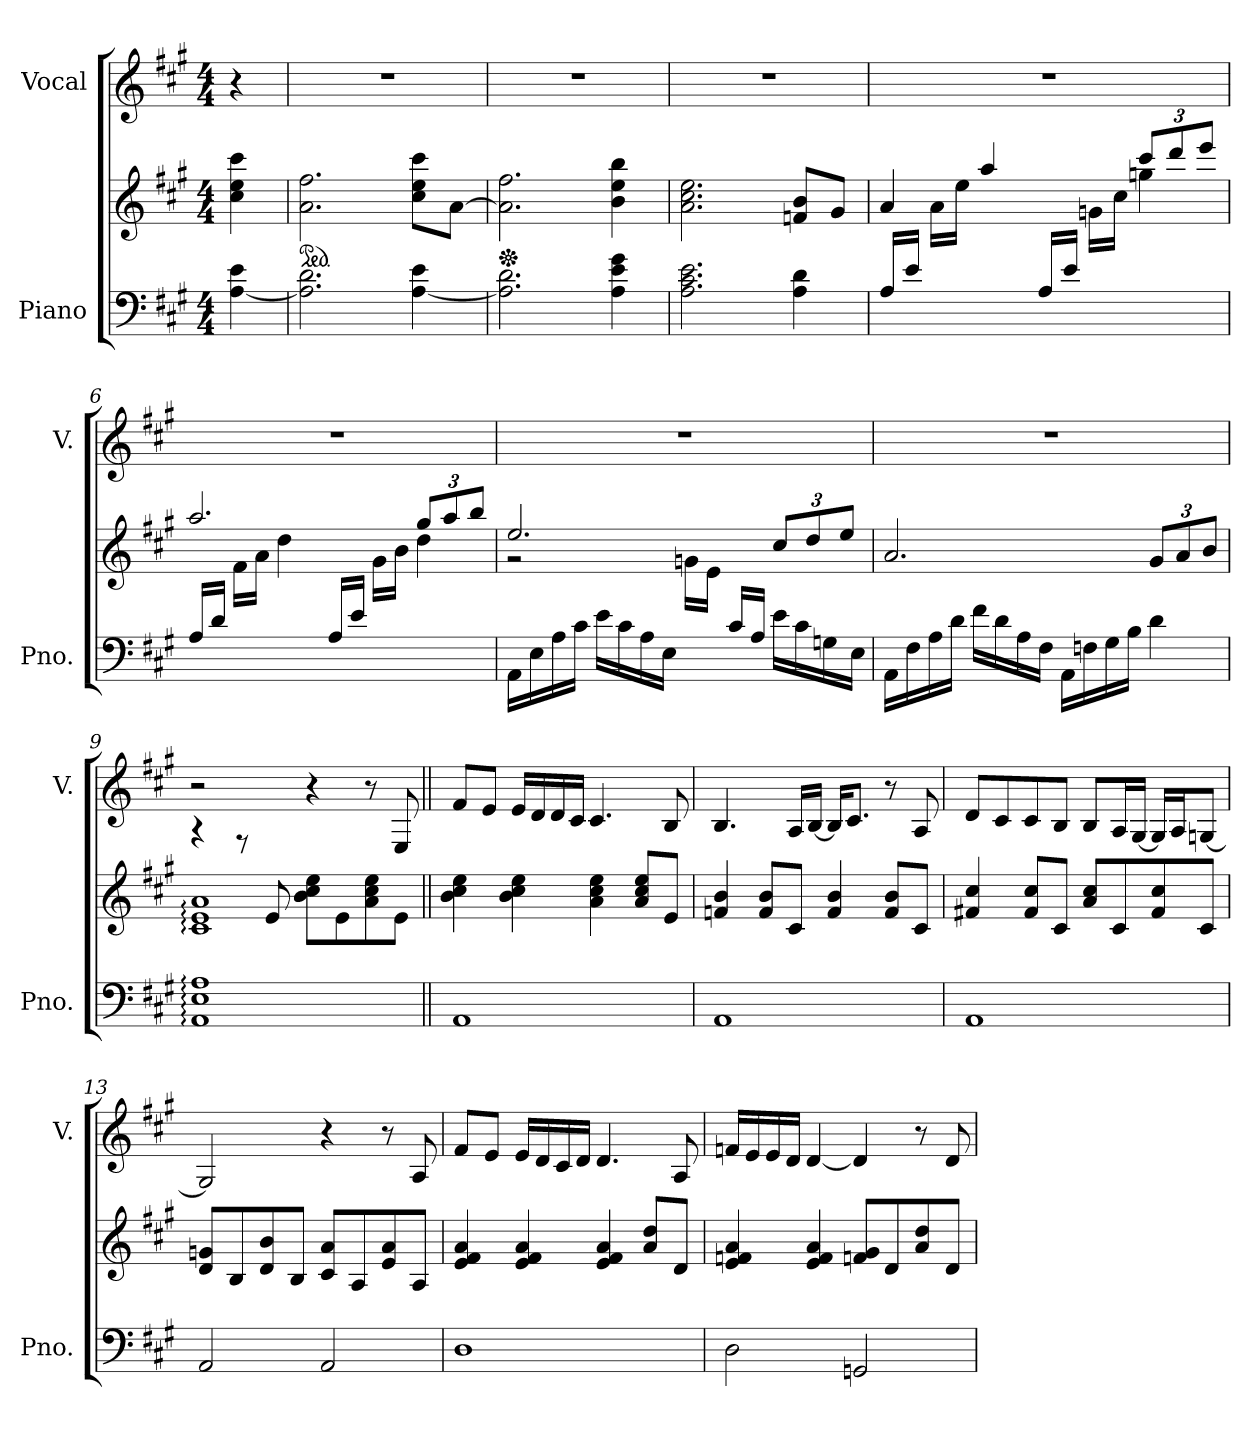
**kern	**kern	**dynam	**kern
*part2	*part2	*part2	*part1
*staff3	*staff2	*staff2/3	*staff1
*I"Piano	*	*	*I"Vocal
*I'Pno.	*	*	*I'V.
*clefF4	*clefG2	*	*clefG2
*k[f#c#g#]	*k[f#c#g#]	*	*k[f#c#g#]
*M4/4	*M4/4	*	*M4/4
*MM72	*MM72	*	*MM72
=1	=1	=1	=1
[4A\ 4e\	4cc#\ 4ee\ 4ccc#\	.	4r
=2	=2	=2	=2
*	*ped	*	*
2.A\] 2.d\	2.a\ 2.ff#\	.	1r
[4A\ 4e\	8cc#\ 8ee\ 8ccc#\L	.	.
.	[8a\J	.	.
=3	=3	=3	=3
*	*Xped	*	*
2.A\] 2.d\	2.a\] 2.ff#\	.	1r
4A\ 4e\ 4g#\	4b\ 4ee\ 4bb\	.	.
=4	=4	=4	=4
2.A\ 2.c#\ 2.e\	2.a\ 2.cc#\ 2.ee\	.	1r
4A\ 4d\	8fn/ 8b/L	.	.
.	8g#/J	.	.
=5	=5	=5	=5
*	*^	*	*
16A/LL	8ryy	4a/	.	1r
16e/JJ	.	.	.	.
16ryy	16a\LL	.	.	.
16ryy	16ee\JJ	.	.	.
4ryy	4aa/	2ryy	.	.
16A/LL	16ryy	.	.	.
16e/JJ	16ryy	.	.	.
8ryy	16gn\LL	.	.	.
.	16cc#\JJ	.	.	.
*	*Xbrackettup	*	*	*
4ryy	12ccc#/L	4ggn\	.	.
.	12ddd/	.	.	.
.	12eee/J	.	.	.
!!LO:LB:g=z
=6	=6	=6	=6	=6
16A/LL	2.aa/	8ryy	.	1r
16d/JJ	.	.	.	.
8ryy	.	16f#\LL	.	.
.	.	16a\JJ	.	.
4ryy	.	4dd\	.	.
16A/LL	.	8ryy	.	.
16e/JJ	.	.	.	.
8ryy	.	16g#\LL	.	.
.	.	16b\JJ	.	.
4ryy	12gg#/L	4dd\	.	.
.	12aa/	.	.	.
.	12bb/J	.	.	.
=7	=7	=7	=7	=7
16AA\LL	2.ee/	2r	.	1r
16E\	.	.	.	.
16A\	.	.	.	.
16c#\JJ	.	.	.	.
16e\LL	.	.	.	.
16c#\	.	.	.	.
16A\	.	.	.	.
16E\JJ	.	.	.	.
8ryy	.	16gn\LL	.	.
.	.	16e\JJ	.	.
16c#/LL	.	4.ryy	.	.
16A/JJ	.	.	.	.
16e\LL	12cc#/L	.	.	.
16c#\	.	.	.	.
.	12dd/	.	.	.
16Gn\	.	.	.	.
.	12ee/J	.	.	.
16E\JJ	.	.	.	.
*	*v	*v	*	*
!!LO:LB:g=z
=8	=8	=8	=8
16AA\LL	2.a/	.	1r
16F#\	.	.	.
16A\	.	.	.
16d\JJ	.	.	.
16f#\LL	.	.	.
16d\	.	.	.
16A\	.	.	.
16F#\JJ	.	.	.
16AA\LL	.	.	.
16Fn\	.	.	.
16G#\	.	.	.
16B\JJ	.	.	.
4d\	12g#/L	.	.
.	12a/	.	.
.	12b/J	.	.
=9	=9	=9	=9
*	*	*	*MM72
*	*^	*	*
1AA: 1E: 1A:	1c#: 1e: 1a:	4rggg	.	2r
.	.	8reee	.	.
.	.	8e/	.	.
!	!	!	!LO:DY:b	!
!	!	!	!LO:DY:n=1:b	!
!	!	!	!LO:DY:n=2:b	!
.	.	8b\ 8cc#\ 8ee\L	mp mp mp	4r
.	.	8e\	.	.
.	.	8a\ 8cc#\ 8ee\	.	8r
.	.	8e\J	.	8E/
*	*v	*v	*	*
=10||	=10||	=10||	=10||
1AA	4b\ 4cc#\ 4ee\	.	8f#/L
.	.	.	8e/J
.	4b\ 4cc#\ 4ee\	.	16e/LL
.	.	.	16d/
.	.	.	16d/
.	.	.	16c#/JJ
.	4a\ 4cc#\ 4ee\	.	4.c#/
.	8a/ 8cc#/ 8ee/L	.	.
.	8e/J	.	8B/
!!LO:PB:g=z
=11	=11	=11	=11
1AA	4fn/ 4b/	.	4.B/
.	8f/ 8b/L	.	.
.	8c#/J	.	16A/LL
.	.	.	[16B/JJ
.	4f/ 4b/	.	16B/KL]
.	.	.	8.c#/J
.	8f/ 8b/L	.	8r
.	8c#/J	.	8A/
=12	=12	=12	=12
1AA	4f#X/ 4cc#/	.	8d/L
.	.	.	8c#/
.	8f#/ 8cc#/L	.	8c#/
.	8c#/J	.	8B/J
.	8a/ 8cc#/L	.	8B/L
.	8c#/	.	16A/L
.	.	.	[16G#/JJ
.	8f#/ 8cc#/	.	16G#/LL]
.	.	.	16A/J
.	8c#/J	.	[8Gn/J
=13	=13	=13	=13
2AA/	8d/ 8gn/L	.	2G/]
.	8B/	.	.
.	8d/ 8b/	.	.
.	8B/J	.	.
2AA/	8c#/ 8a/L	.	4r
.	8A/	.	.
.	8e/ 8a/	.	8r
.	8A/J	.	8A/
!!LO:LB:g=z
=14	=14	=14	=14
1D	4e/ 4f#/ 4a/	.	8f#/L
.	.	.	8e/J
.	4e/ 4f#/ 4a/	.	16e/LL
.	.	.	16d/
.	.	.	16c#/
.	.	.	16d/JJ
.	4e/ 4f#/ 4a/	.	4.d/
.	8a/ 8dd/L	.	.
.	8d/J	.	8A/
=15	=15	=15	=15
2D\	4e/ 4fn/ 4a/	.	16fn/LL
.	.	.	16e/
.	.	.	16e/
.	.	.	16d/JJ
.	4e/ 4f/ 4a/	.	[4d/
2GGn/	8fn/ 8g#/L	.	4d/]
.	8d/	.	.
.	8a/ 8dd/	.	8r
.	8d/J	.	8d/
=	=	=	=
*-	*-	*-	*-
